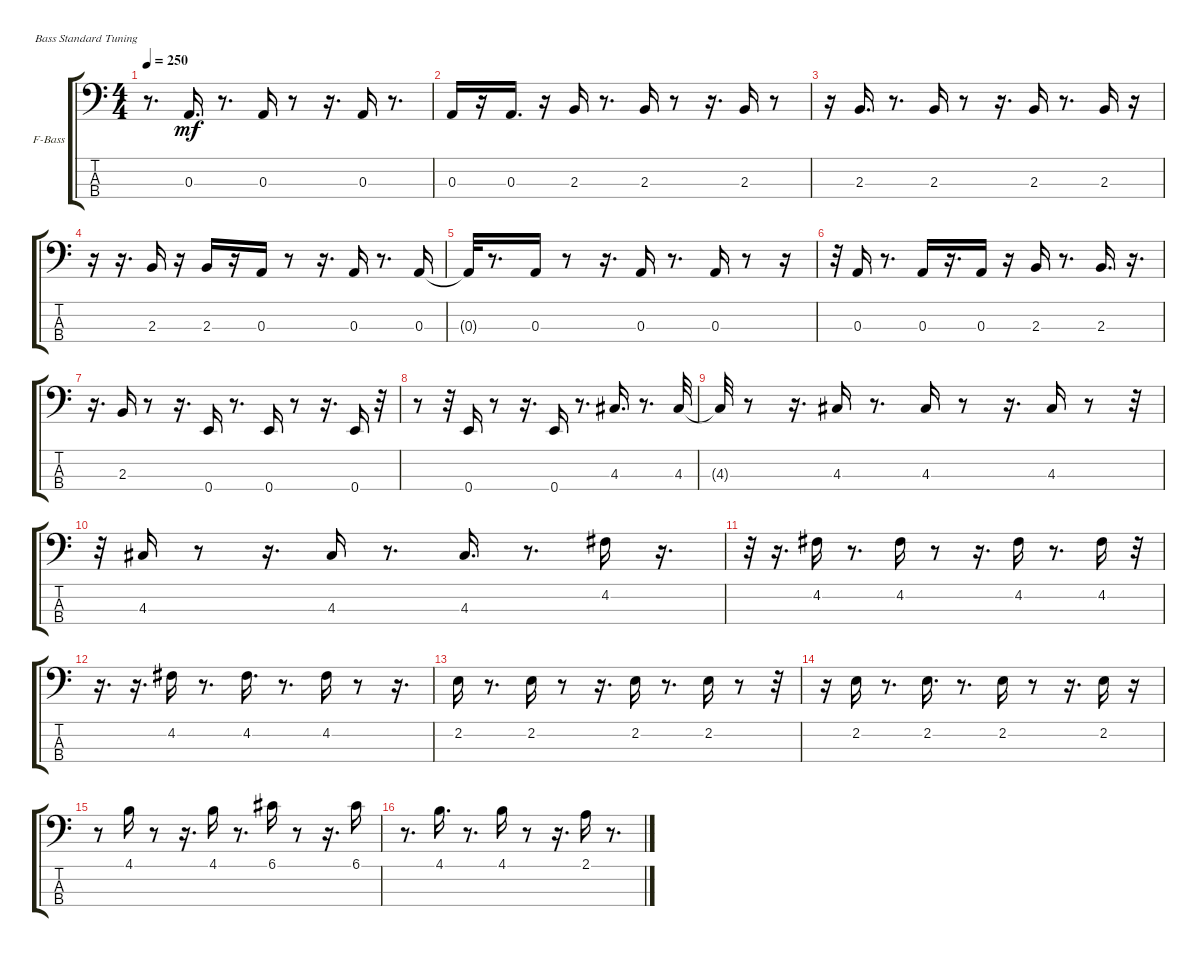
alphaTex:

\bracketExtendMode groupsimilarinstruments
\firstSystemTrackNameOrientation horizontal
\otherSystemsTrackNameOrientation horizontal
\track ("Bass" "F-Bass") {instrument acousticbass}
\staff {score tabs}
\tuning (G2 D2 A1 E1)
\ts (4 4)
\tempo 250
\clef f4
\ks c
r.8{d dy mf} 0.3.16{d} r.8{d} 0.3.16 r.8 r.16{d} 0.3.16 r.8{d} |
0.3.16 r.16 0.3.16{d} r.16 2.3.16 r.8{d} 2.3.16 r.8 r.16{d} 2.3.16 r.8 |
r.16 2.3.16{d} r.8{d} 2.3.16 r.8 r.16{d} 2.3.16 r.8{d} 2.3.16 r.16 |
r.16 r.16{d} 2.3.16 r.16 2.3.16 r.16 0.3.16 r.8 r.16{d} 0.3.16 r.8{d} 0.3.16 |
0.3{t}.32 r.8{d} 0.3.16 r.8 r.16{d} 0.3.16 r.8{d} 0.3.16 r.8 r.16 |
r.32 0.3.16 r.8{d} 0.3.16 r.16{d} 0.3.16 r.16 2.3.16 r.8{d} 2.3.16{d} r.16{d} |
r.16{d} 2.3.16 r.8 r.16{d} 0.4.16 r.8{d} 0.4.16 r.8 r.16{d} 0.4.16 r.32 |
r.8 r.32 0.4.16 r.8 r.16{d} 0.4.16 r.8{d} 4.3.16{d} r.8{d} 4.3.32 |
4.3{t}.32 r.8 r.16{d} 4.3.16 r.8{d} 4.3.16 r.8 r.16{d} 4.3.16 r.8 r.32 |
r.32 4.3.16 r.8 r.16{d} 4.3.16 r.8{d} 4.3.16{d} r.8{d} 4.2.16 r.16{d} |
r.32 r.16{d} 4.2.16 r.8{d} 4.2.16 r.8 r.16{d} 4.2.16 r.8{d} 4.2.16 r.32 |
r.16{d} r.16{d} 4.2.16 r.8{d} 4.2.16{d} r.8{d} 4.2.16 r.8 r.16{d} |
2.2.16 r.8{d} 2.2.16 r.8 r.16{d} 2.2.16 r.8{d} 2.2.16 r.8 r.32 |
r.16 2.2.16 r.8{d} 2.2.16{d} r.8{d} 2.2.16 r.8 r.16{d} 2.2.16 r.16 |
r.8 4.1.16 r.8 r.16{d} 4.1.16 r.8{d} 6.1.16 r.8 r.16{d} 6.1.16 |
r.8{d} 4.1.16{d} r.8{d} 4.1.16 r.8 r.16{d} 2.1.16 r.8{d}
